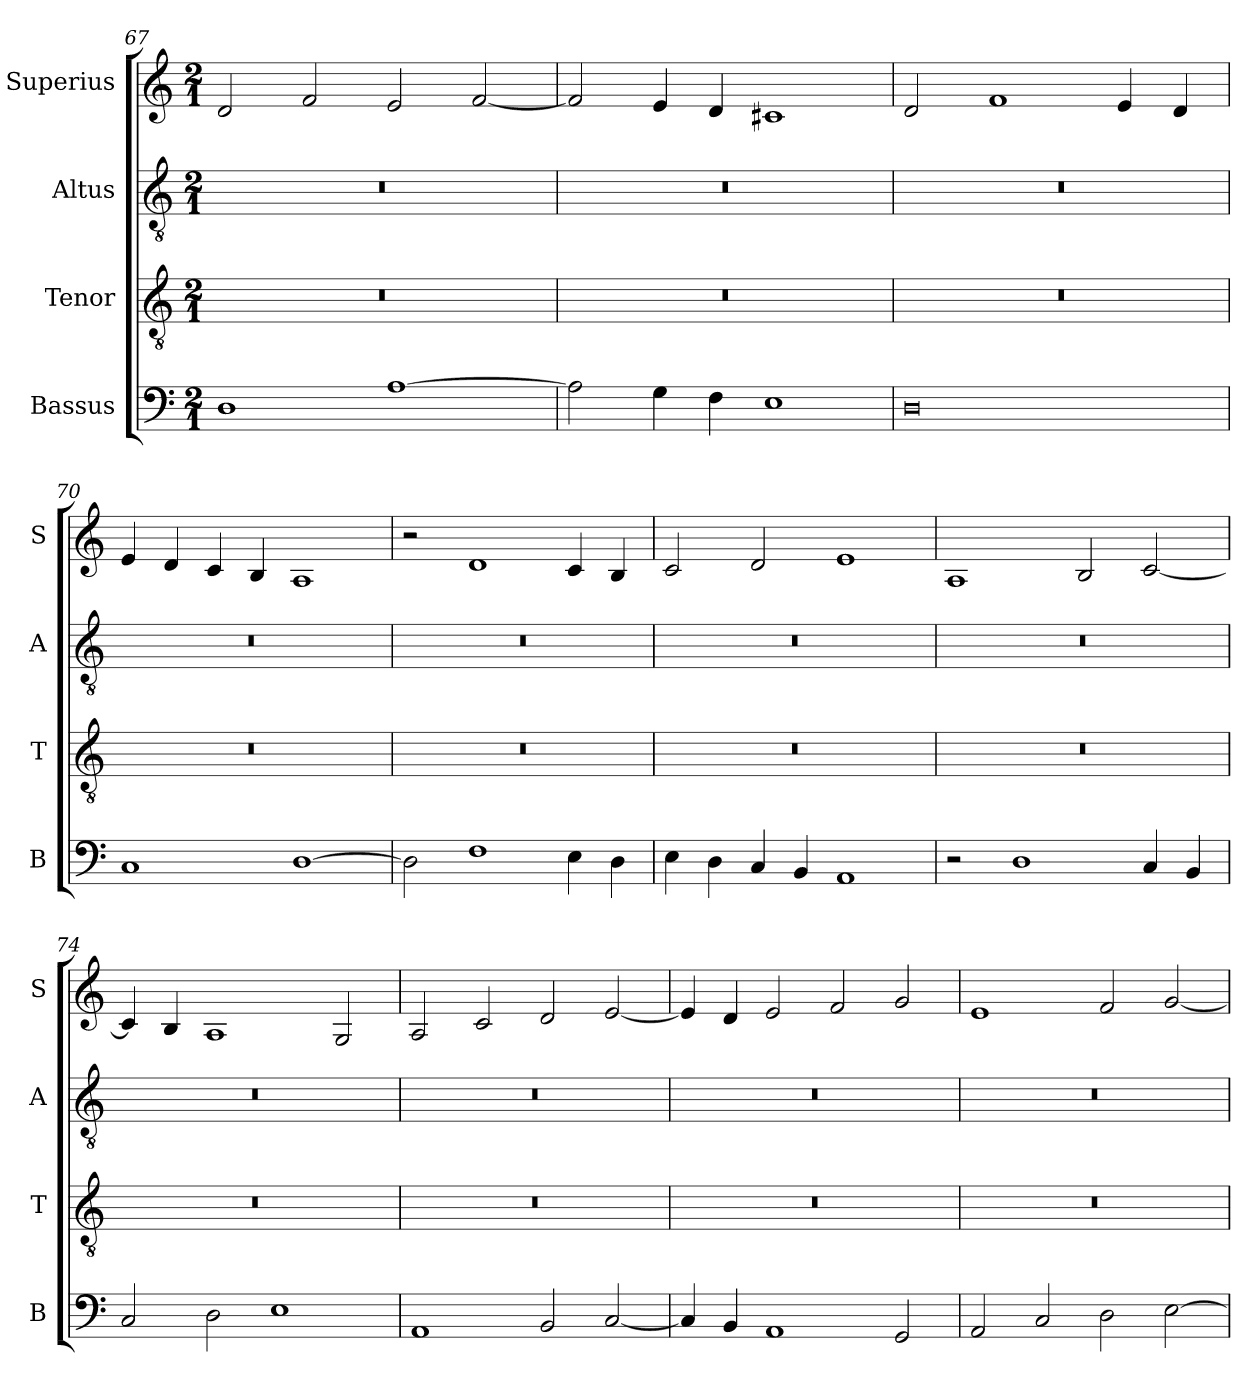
**kern	**kern	**kern	**kern
*part4	*part3	*part2	*part1
*staff4	*staff3	*staff2	*staff1
*I"Bassus	*I"Tenor	*I"Altus	*I"Superius
*I'B	*I'T	*I'A	*I'S
*clefF4	*clefGv2	*clefGv2	*clefG2
*k[]	*k[]	*k[]	*k[]
*M2/1	*M2/1	*M2/1	*M2/1
=67	=67	=67	=67
1D	0r	0r	2d/
.	.	.	2f/
[1A	.	.	2e/
.	.	.	[2f/
=68	=68	=68	=68
2A\]	0r	0r	2f/]
4G\	.	.	4e/
4F\	.	.	4d/
1E	.	.	1c#X
=69	=69	=69	=69
0D	0r	0r	2d/
.	.	.	1f
.	.	.	4e/
.	.	.	4d/
=70	=70	=70	=70
1C	0r	0r	4e/
.	.	.	4d/
.	.	.	4c/
.	.	.	4B/
[1D	.	.	1A
=71	=71	=71	=71
2D\]	0r	0r	2r
1F	.	.	1d
4E\	.	.	4c/
4D\	.	.	4B/
=72	=72	=72	=72
4E\	0r	0r	2c/
4D\	.	.	.
4C/	.	.	2d/
4BB/	.	.	.
1AA	.	.	1e
=73	=73	=73	=73
2r	0r	0r	1A
1D	.	.	.
.	.	.	2B/
4C/	.	.	[2c/
4BB/	.	.	.
=74	=74	=74	=74
2C/	0r	0r	4c/]
.	.	.	4B/
2D\	.	.	1A
1E	.	.	.
.	.	.	2G/
=75	=75	=75	=75
1AA	0r	0r	2A/
.	.	.	2c/
2BB/	.	.	2d/
[2C/	.	.	[2e/
=76	=76	=76	=76
4C/]	0r	0r	4e/]
4BB/	.	.	4d/
1AA	.	.	2e/
.	.	.	2f/
2GG/	.	.	2g/
=77	=77	=77	=77
2AA/	0r	0r	1e
2C/	.	.	.
2D\	.	.	2f/
[2E\	.	.	[2g/
=	=	=	=
*-	*-	*-	*-
